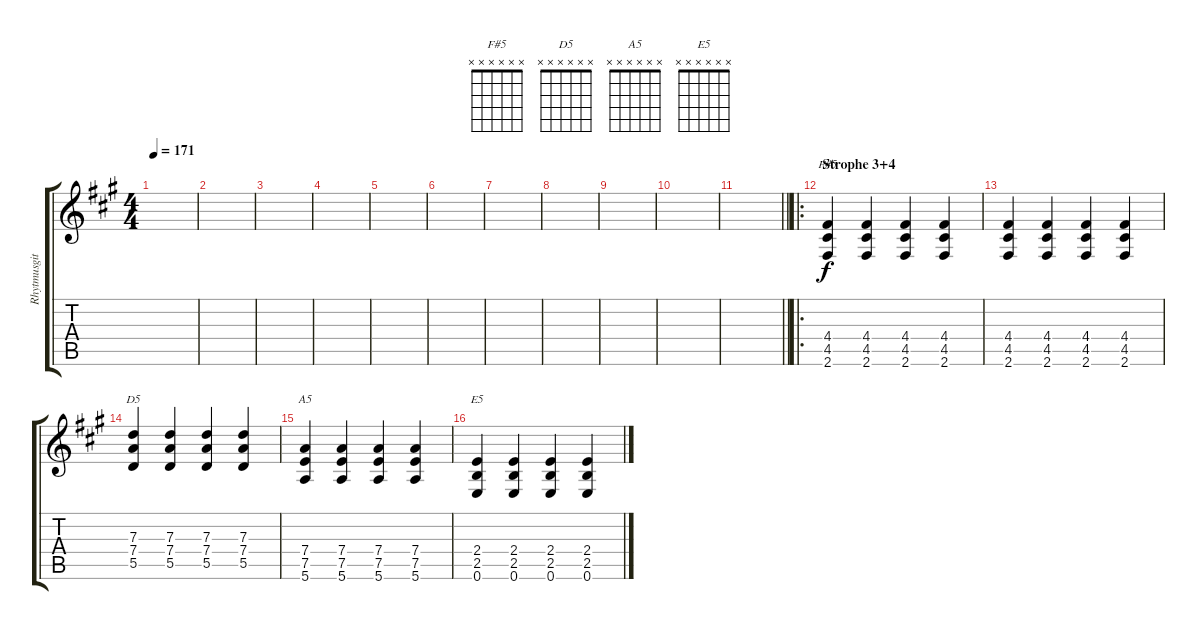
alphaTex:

\track ("Rhytmusgitarre 2" "Rhytmusgit") {instrument overdrivenguitar}
\staff {score tabs}
\tuning (E4 B3 G3 D3 A2 E2) {hide}
\chord ("F#5" x x x x x x)
\chord ("D5" x x x x x x)
\chord ("A5" x x x x x x)
\chord ("E5" x x x x x x)
\ts (4 4)
\tempo 171
\clef g2
\ks f#minor
|
|
|
|
|
|
|
|
|
|
\barLineRight lightlight
|
\ro
\section ("" "Strophe 3+4")
(4.4 4.5 2.6).4{ch "F#5"} (4.4 4.5 2.6).4 (4.4 4.5 2.6).4 (4.4 4.5 2.6).4 |
(4.4 4.5 2.6).4 (4.4 4.5 2.6).4 (4.4 4.5 2.6).4 (4.4 4.5 2.6).4 |
(7.3 7.4 5.5).4{ch "D5"} (7.3 7.4 5.5).4 (7.3 7.4 5.5).4 (7.3 7.4 5.5).4 |
(7.4 7.5 5.6).4{ch "A5"} (7.4 7.5 5.6).4 (7.4 7.5 5.6).4 (7.4 7.5 5.6).4 |
(2.4 2.5 0.6).4{ch "E5"} (2.4 2.5 0.6).4 (2.4 2.5 0.6).4 (2.4 2.5 0.6).4
